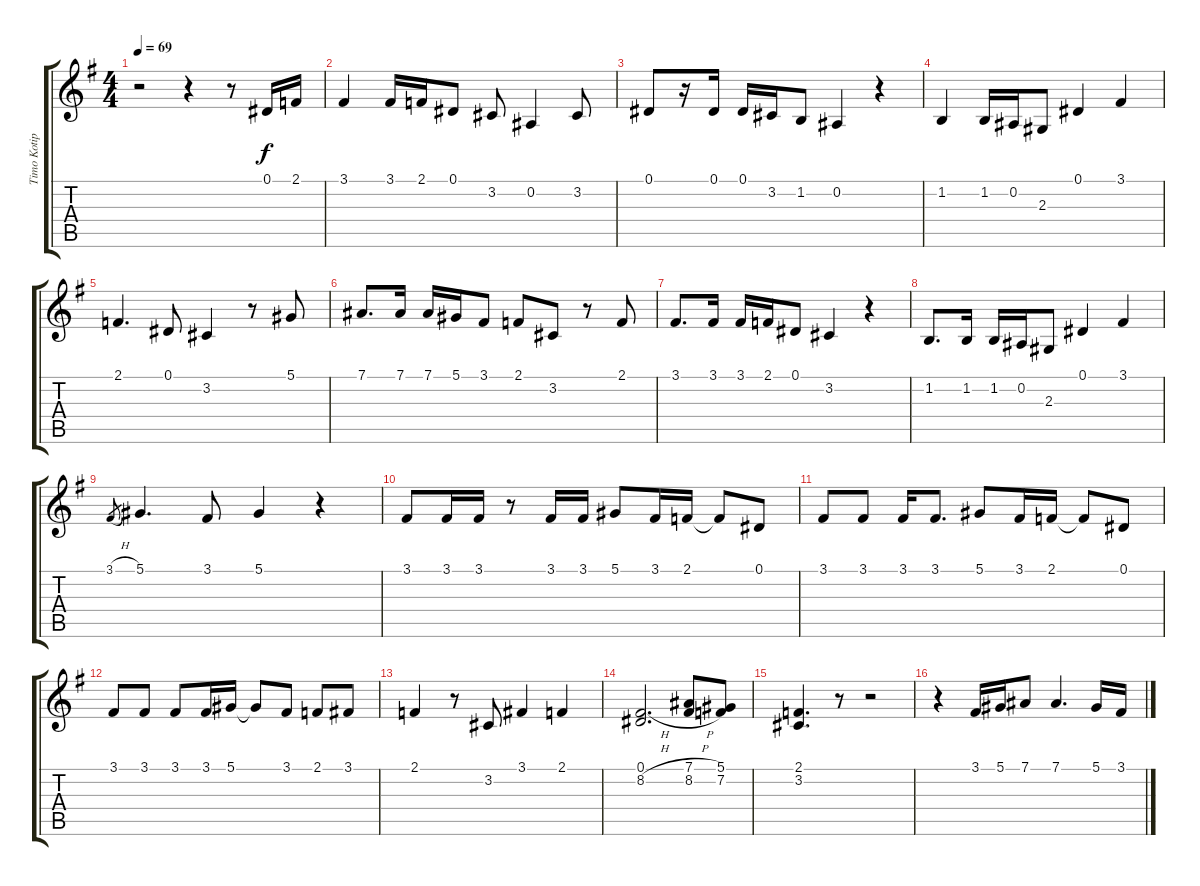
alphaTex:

\track ("Timo Kotipelto" "Timo Kotip") {instrument pad7halo}
\staff {score tabs}
\tuning (Eb4 Bb3 Gb3 Db3 Ab2 Eb2) {hide}
\ts (4 4)
\tempo 69
\clef g2
\ks g
r.2{dy f} r.4 r.8 0.1.16 2.1.16 |
3.1.4 3.1.16 2.1.16 0.1.8 3.2.8 0.2.4 3.2.8 |
0.1.8 r.16 0.1.16 0.1.16 3.2.16 1.2.8 0.2.4 r.4 |
1.2.4 1.2.16 0.2.16 2.3.8 0.1.4 3.1.4 |
2.1.4{d} 0.1.8 3.2.4 r.8 5.1.8 |
7.1.8{d} 7.1.16 7.1.16 5.1.16 3.1.8 2.1.8 3.2.8 r.8 2.1.8 |
3.1.8{d} 3.1.16 3.1.16 2.1.16 0.1.8 3.2.4 r.4 |
1.2.8{d} 1.2.16 1.2.16 0.2.16 2.3.8 0.1.4 3.1.4 |
3.1{h}.8{gr} 5.1.4{d} 3.1.8 5.1.4 r.4 |
3.1.8 3.1.16 3.1.16 r.8 3.1.16 3.1.16 5.1.8 3.1.16 2.1.16 2.1{t}.8 0.1.8 |
3.1.8 3.1.8 3.1.16 3.1.8{d} 5.1.8 3.1.16 2.1.16 2.1{t}.8 0.1.8 |
3.1.8 3.1.8 3.1.8 3.1.16 5.1.16 5.1{t}.8 3.1.8 2.1.8 3.1.8 |
2.1.4 r.8 3.2.8 3.1.4 2.1.4 |
(0.1{h} 8.2{h}).2{d} (7.1{h} 8.2{h}).8 (5.1 7.2).8 |
(2.1 3.2).4{d} r.8 r.2 |
r.4 3.1.16 5.1.16 7.1.8 7.1.4{d} 5.1.16 3.1.16
